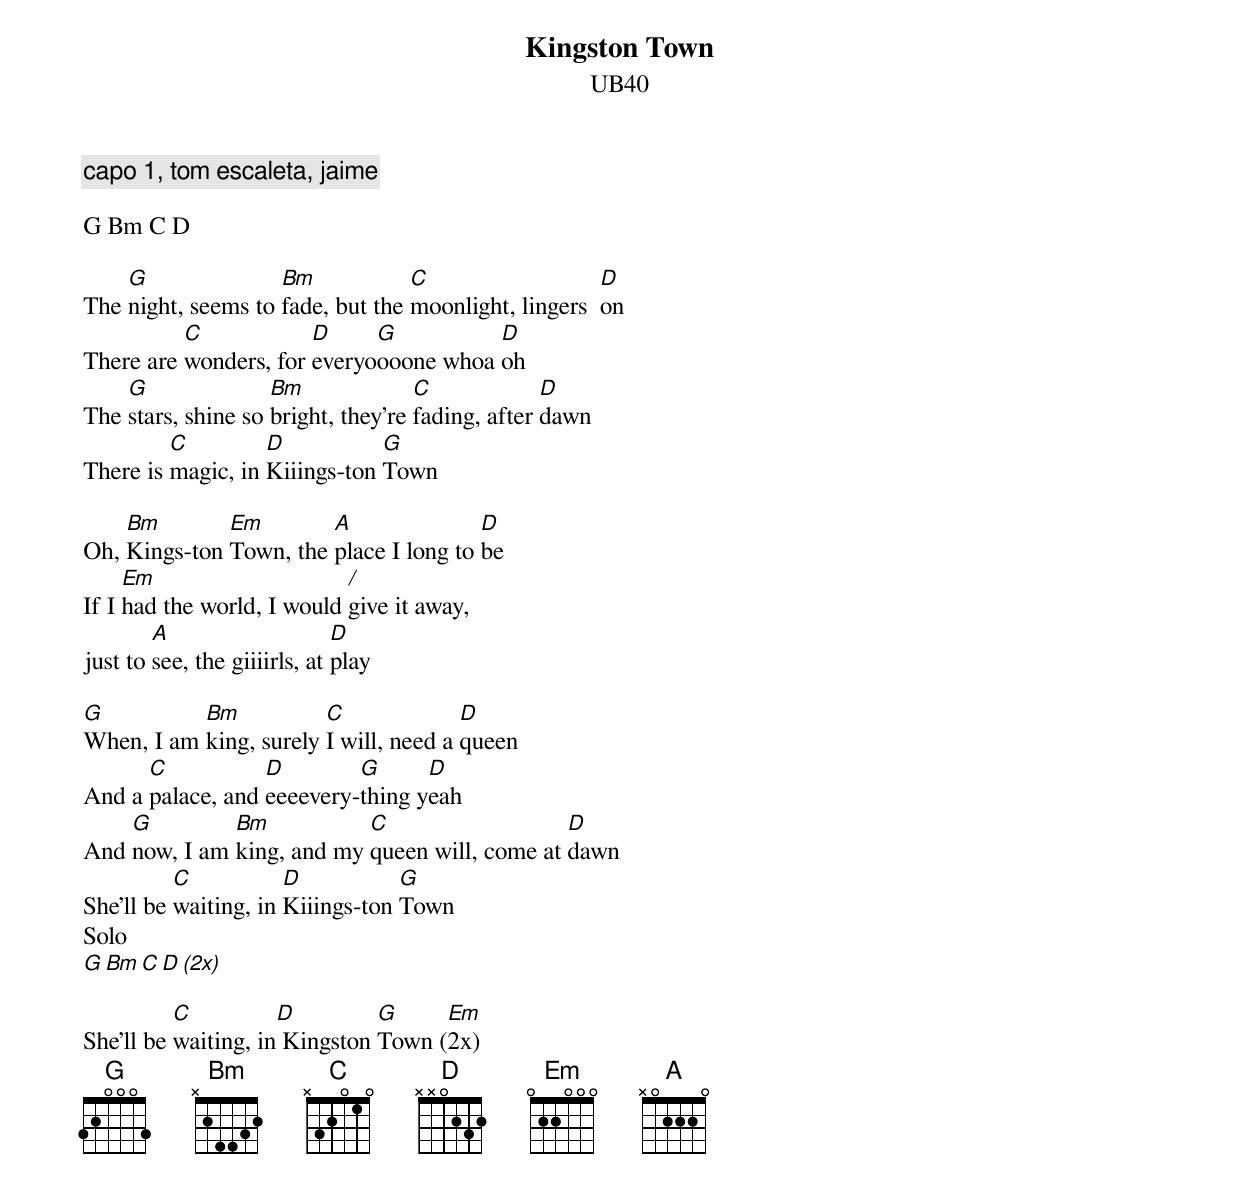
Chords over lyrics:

Kingston Town
UB40

capo 1, tom escaleta, jaime

G Bm C D

    G               Bm            C                   D
The night, seems to fade, but the moonlight, lingers  on
          C            D     G          D
There are wonders, for everyoooone whoa oh
    G               Bm              C             D
The stars, shine so bright, they're fading, after dawn
         C         D           G
There is magic, in Kiiings-ton Town

    Bm        Em        A               D
Oh, Kings-ton Town, the place I long to be
     Em                     /
If I had the world, I would give it away,
        A                     D
just to see, the giiiirls, at play

G          Bm           C              D
When, I am king, surely I will, need a queen
      C           D        G      D
And a palace, and eeeevery-thing yeah
    G         Bm           C                   D
And now, I am king, and my queen will, come at dawn
          C           D           G
She'll be waiting, in Kiiings-ton Town
Solo
G   Bm    C    D (2x)

          C          D         G     Em
She'll be waiting, in Kingston Town (2x)
